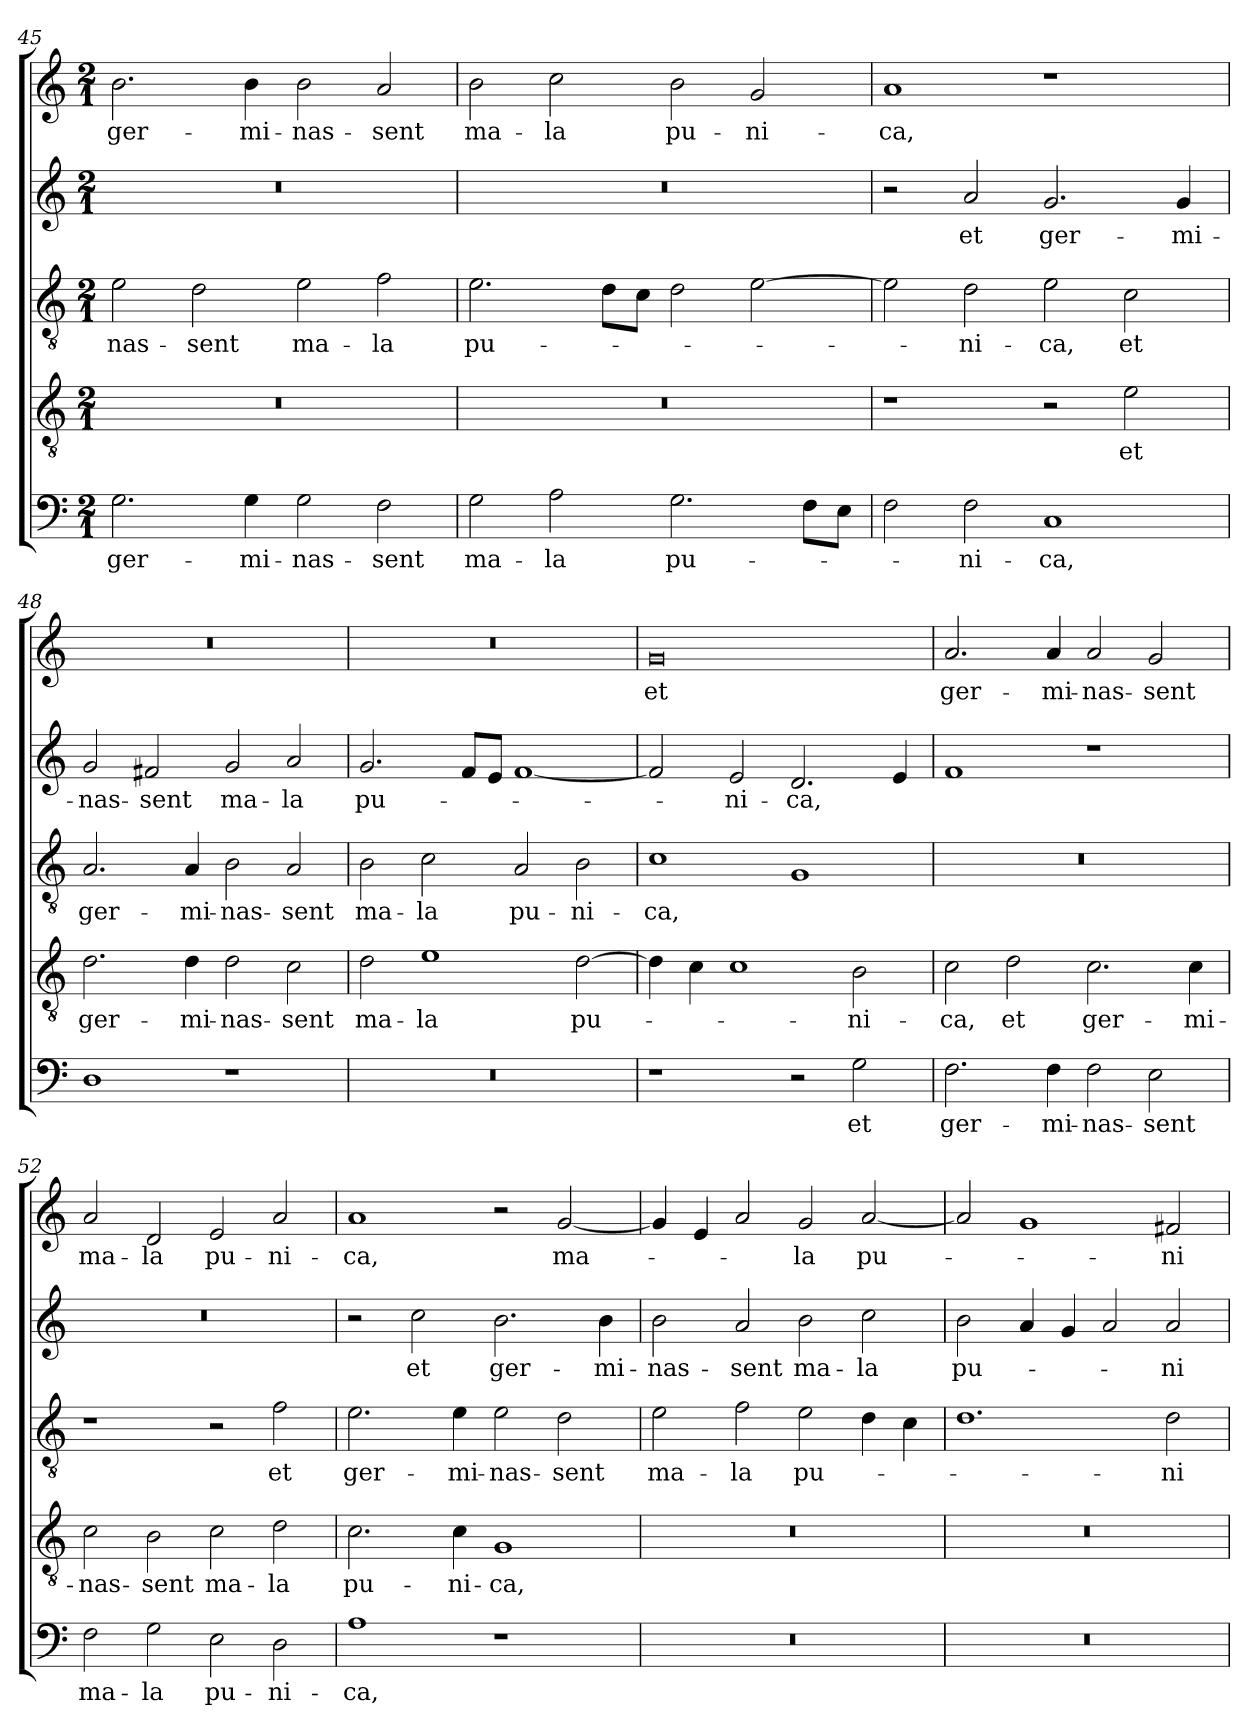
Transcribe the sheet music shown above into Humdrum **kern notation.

**kern	**text	**kern	**text	**kern	**text	**kern	**text	**kern	**text
*part5	*part5	*part4	*part4	*part3	*part3	*part2	*part2	*part1	*part1
*staff5	*staff5	*staff4	*staff4	*staff3	*staff3	*staff2	*staff2	*staff1	*staff1
*clefF4	*	*clefGv2	*	*clefGv2	*	*clefG2	*	*clefG2	*
*k[]	*	*k[]	*	*k[]	*	*k[]	*	*k[]	*
*C:	*	*C:	*	*C:	*	*C:	*	*C:	*
*M2/1	*	*M2/1	*	*M2/1	*	*M2/1	*	*M2/1	*
=45	=45	=45	=45	=45	=45	=45	=45	=45	=45
!	!LO:LY:b	!	!	!	!LO:LY:b	!	!	!	!LO:LY:b
2.G\	ger-	0r	.	2e\	-nas-	0r	.	2.b\	ger-
!	!	!	!	!	!LO:LY:b	!	!	!	!
.	.	.	.	2d\	-sent	.	.	.	.
!	!LO:LY:b	!	!	!	!	!	!	!	!LO:LY:b
4G\	-mi-	.	.	.	.	.	.	4b\	-mi-
!	!LO:LY:b	!	!	!	!LO:LY:b	!	!	!	!LO:LY:b
2G\	-nas-	.	.	2e\	ma-	.	.	2b\	-nas-
!	!LO:LY:b	!	!	!	!LO:LY:b	!	!	!	!LO:LY:b
2F\	-sent	.	.	2f\	-la	.	.	2a/	-sent
=46	=46	=46	=46	=46	=46	=46	=46	=46	=46
!	!LO:LY:b	!	!	!	!LO:LY:b	!	!	!	!LO:LY:b
2G\	ma-	0r	.	2.e\	pu-	0r	.	2b\	ma-
!	!LO:LY:b	!	!	!	!	!	!	!	!LO:LY:b
2A\	-la	.	.	.	.	.	.	2cc\	-la
.	.	.	.	8d\L	.	.	.	.	.
.	.	.	.	8c\J	.	.	.	.	.
!	!LO:LY:b	!	!	!	!	!	!	!	!LO:LY:b
2.G\	pu-	.	.	2d\	.	.	.	2b\	pu-
!	!	!	!	!	!	!	!	!	!LO:LY:b
.	.	.	.	[2e\	.	.	.	2g/	-ni-
8F\L	.	.	.	.	.	.	.	.	.
8E\J	.	.	.	.	.	.	.	.	.
=47	=47	=47	=47	=47	=47	=47	=47	=47	=47
!	!	!	!	!	!	!	!	!	!LO:LY:b
2F\	.	1r	.	2e\]	.	2r	.	1a	-ca,
!	!LO:LY:b	!	!	!	!LO:LY:b	!	!LO:LY:b	!	!
2F\	-ni-	.	.	2d\	-ni-	2a/	et	.	.
!	!LO:LY:b	!	!	!	!LO:LY:b	!	!LO:LY:b	!	!
1C	-ca,	2r	.	2e\	-ca,	2.g/	ger-	1r	.
!	!	!	!LO:LY:b	!	!LO:LY:b	!	!	!	!
.	.	2e\	et	2c\	et	.	.	.	.
!	!	!	!	!	!	!	!LO:LY:b	!	!
.	.	.	.	.	.	4g/	-mi-	.	.
=48	=48	=48	=48	=48	=48	=48	=48	=48	=48
!	!	!	!LO:LY:b	!	!LO:LY:b	!	!LO:LY:b	!	!
1D	.	2.d\	ger-	2.A/	ger-	2g/	-nas-	0r	.
!	!	!	!	!	!	!	!LO:LY:b	!	!
.	.	.	.	.	.	2f#X/	-sent	.	.
!	!	!	!LO:LY:b	!	!LO:LY:b	!	!	!	!
.	.	4d\	-mi-	4A/	-mi-	.	.	.	.
!	!	!	!LO:LY:b	!	!LO:LY:b	!	!LO:LY:b	!	!
1r	.	2d\	-nas-	2B\	-nas-	2g/	ma-	.	.
!	!	!	!LO:LY:b	!	!LO:LY:b	!	!LO:LY:b	!	!
.	.	2c\	-sent	2A/	-sent	2a/	-la	.	.
!!LO:PB:g=z
=49	=49	=49	=49	=49	=49	=49	=49	=49	=49
!	!	!	!LO:LY:b	!	!LO:LY:b	!	!LO:LY:b	!	!
0r	.	2d\	ma-	2B\	ma-	2.g/	pu-	0r	.
!	!	!	!LO:LY:b	!	!LO:LY:b	!	!	!	!
.	.	1e	-la	2c\	-la	.	.	.	.
.	.	.	.	.	.	8f/L	.	.	.
.	.	.	.	.	.	8e/J	.	.	.
!	!	!	!	!	!LO:LY:b	!	!	!	!
.	.	.	.	2A/	pu-	[1f	.	.	.
!	!	!	!LO:LY:b	!	!LO:LY:b	!	!	!	!
.	.	[2d\	pu-	2B\	-ni-	.	.	.	.
=50	=50	=50	=50	=50	=50	=50	=50	=50	=50
!	!	!	!	!	!LO:LY:b	!	!	!	!LO:LY:b
1r	.	4d\]	.	1c	-ca,	2f/]	.	0g	et
.	.	4c\	.	.	.	.	.	.	.
!	!	!	!	!	!	!	!LO:LY:b	!	!
.	.	1c	.	.	.	2e/	-ni-	.	.
!	!	!	!	!	!	!	!LO:LY:b	!	!
2r	.	.	.	1G	.	2.d/	-ca,	.	.
!	!LO:LY:b	!	!LO:LY:b	!	!	!	!	!	!
2G\	et	2B\	-ni-	.	.	.	.	.	.
.	.	.	.	.	.	4e/	.	.	.
=51	=51	=51	=51	=51	=51	=51	=51	=51	=51
!	!LO:LY:b	!	!LO:LY:b	!	!	!	!	!	!LO:LY:b
2.F\	ger-	2c\	-ca,	0r	.	1f	.	2.a/	ger-
!	!	!	!LO:LY:b	!	!	!	!	!	!
.	.	2d\	et	.	.	.	.	.	.
!	!LO:LY:b	!	!	!	!	!	!	!	!LO:LY:b
4F\	-mi-	.	.	.	.	.	.	4a/	-mi-
!	!LO:LY:b	!	!LO:LY:b	!	!	!	!	!	!LO:LY:b
2F\	-nas-	2.c\	ger-	.	.	1r	.	2a/	-nas-
!	!LO:LY:b	!	!	!	!	!	!	!	!LO:LY:b
2E\	-sent	.	.	.	.	.	.	2g/	-sent
!	!	!	!LO:LY:b	!	!	!	!	!	!
.	.	4c\	-mi-	.	.	.	.	.	.
=52	=52	=52	=52	=52	=52	=52	=52	=52	=52
!	!LO:LY:b	!	!LO:LY:b	!	!	!	!	!	!LO:LY:b
2F\	ma-	2c\	-nas-	1r	.	0r	.	2a/	ma-
!	!LO:LY:b	!	!LO:LY:b	!	!	!	!	!	!LO:LY:b
2G\	-la	2B\	-sent	.	.	.	.	2d/	-la
!	!LO:LY:b	!	!LO:LY:b	!	!	!	!	!	!LO:LY:b
2E\	pu-	2c\	ma-	2r	.	.	.	2e/	pu-
!	!LO:LY:b	!	!LO:LY:b	!	!LO:LY:b	!	!	!	!LO:LY:b
2D\	-ni-	2d\	-la	2f\	et	.	.	2a/	-ni-
=53	=53	=53	=53	=53	=53	=53	=53	=53	=53
!	!LO:LY:b	!	!LO:LY:b	!	!LO:LY:b	!	!	!	!LO:LY:b
1A	-ca,	2.c\	pu-	2.e\	ger-	2r	.	1a	-ca,
!	!	!	!	!	!	!	!LO:LY:b	!	!
.	.	.	.	.	.	2cc\	et	.	.
!	!	!	!LO:LY:b	!	!LO:LY:b	!	!	!	!
.	.	4c\	-ni-	4e\	-mi-	.	.	.	.
!	!	!	!LO:LY:b	!	!LO:LY:b	!	!LO:LY:b	!	!
1r	.	1G	-ca,	2e\	-nas-	2.b\	ger-	2r	.
!	!	!	!	!	!LO:LY:b	!	!	!	!LO:LY:b
.	.	.	.	2d\	-sent	.	.	[2g/	ma-
!	!	!	!	!	!	!	!LO:LY:b	!	!
.	.	.	.	.	.	4b\	-mi-	.	.
=54	=54	=54	=54	=54	=54	=54	=54	=54	=54
!	!	!	!	!	!LO:LY:b	!	!LO:LY:b	!	!
0r	.	0r	.	2e\	ma-	2b\	-nas-	4g/]	.
.	.	.	.	.	.	.	.	4e/	.
!	!	!	!	!	!LO:LY:b	!	!LO:LY:b	!	!
.	.	.	.	2f\	-la	2a/	-sent	2a/	.
!	!	!	!	!	!LO:LY:b	!	!LO:LY:b	!	!LO:LY:b
.	.	.	.	2e\	pu-	2b\	ma-	2g/	-la
!	!	!	!	!	!	!	!LO:LY:b	!	!LO:LY:b
.	.	.	.	4d\	.	2cc\	-la	[2a/	pu-
.	.	.	.	4c\	.	.	.	.	.
!!LO:LB:g=z
=55	=55	=55	=55	=55	=55	=55	=55	=55	=55
!	!	!	!	!	!	!	!LO:LY:b	!	!
0r	.	0r	.	1.d	.	2b\	pu-	2a/]	.
.	.	.	.	.	.	4a/	.	1g	.
.	.	.	.	.	.	4g/	.	.	.
.	.	.	.	.	.	2a/	.	.	.
!	!	!	!	!	!LO:LY:b	!	!LO:LY:b	!	!LO:LY:b
.	.	.	.	2d\	-ni-	2a/	-ni-	2f#X/	-ni-
=	=	=	=	=	=	=	=	=	=
*-	*-	*-	*-	*-	*-	*-	*-	*-	*-
